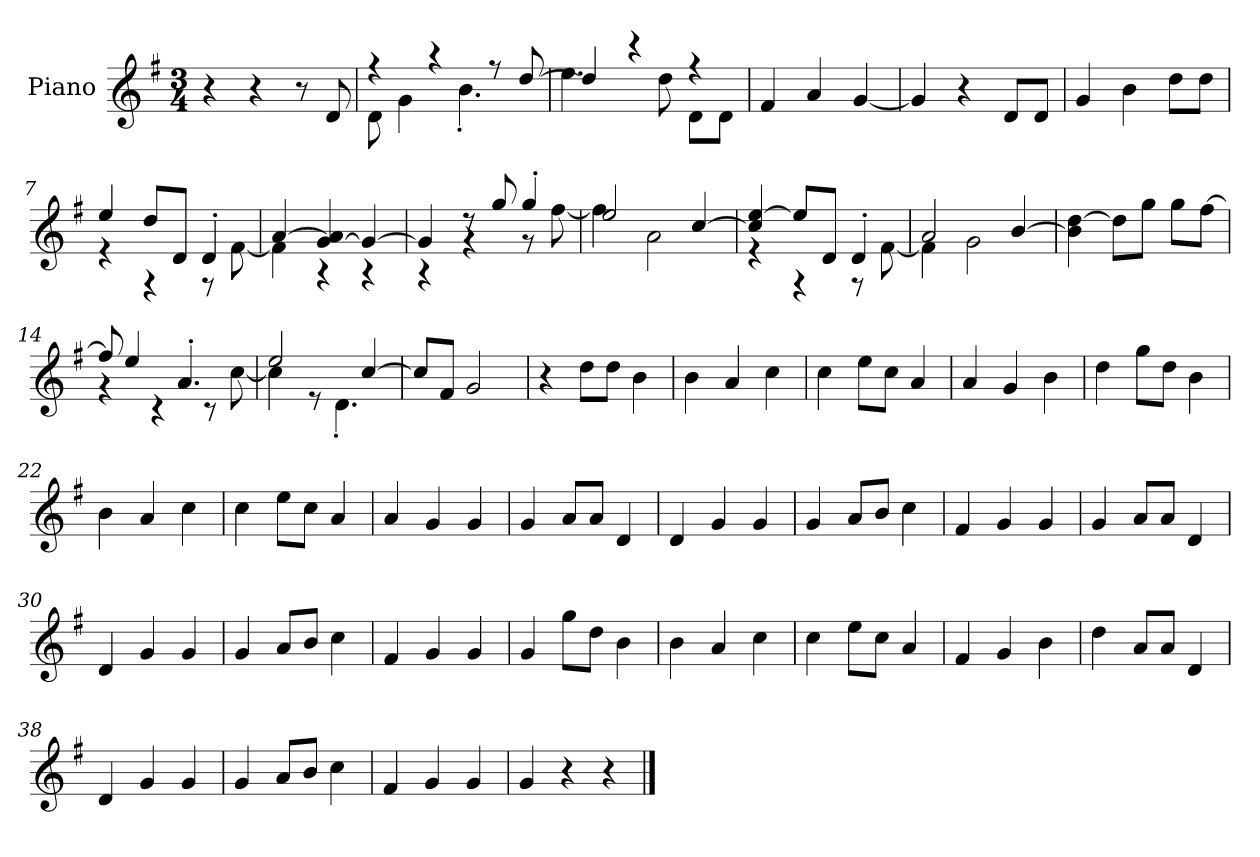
**kern
*part1
*staff1
*I"Piano
*I'P-no
*clefG2
*k[f#]
*M3/4
*MM179
=1
4r
4r
8r
8d/
=2
*^
4r	8d\
.	4g\
4r	.
.	4.b'\
8r	.
[8dd/	.
=3	=3
4dd/]	4.ee\
4r	.
.	8dd\
4r	8d\L
.	8d\J
*v	*v
=4
4f#/
4a/
[4g/
=5
4g/]
4r
8d/L
8d/J
=6
4g/
4b\
8dd\L
8dd\J
=7
*^
4ee/	4r
8dd/L	4r
8d/J	.
4d'/	8r
.	[8f#\
!!LO:LB:g=z	!!
=8	=8
[4a/	4f#\]
[4g/ 4a/]	4r
4g/_	4r
=9	=9
4g/]	4r
8r	4r
8gg/	.
4gg'/	8r
.	[8ff#\
=10	=10
2ee/	4ff#\]
.	2a\
[4cc/	.
=11	=11
4cc/] [4ee/	4r
8ee/L]	4r
8d/J	.
4d'/	8r
.	[8f#\
=12	=12
2a/	4f#\]
.	2g\
[4b/	.
*v	*v
=13
4b\] [4dd\
8dd\L]
8gg\J
8gg\L
[8ff#\J
=14
*^
8ff#/]	4r
4ee/	.
.	4r
4.a'/	.
.	8r
.	[8cc\
=15	=15
2ee/	4cc\]
.	8r
.	4.d'\
[4cc/	.
*v	*v
!!LO:LB:g=z
=16
8cc/L]
8f#/J
2g/
=17
4r
8dd\L
8dd\J
4b\
=18
4b\
4a/
4cc\
=19
4cc\
8ee\L
8cc\J
4a/
=20
4a/
4g/
4b\
=21
4dd\
8gg\L
8dd\J
4b\
=22
4b\
4a/
4cc\
=23
4cc\
8ee\L
8cc\J
4a/
=24
4a/
4g/
4g/
=25
4g/
8a/L
8a/J
4d/
!!LO:LB:g=z
=26
4d/
4g/
4g/
=27
4g/
8a/L
8b/J
4cc\
=28
4f#/
4g/
4g/
=29
4g/
8a/L
8a/J
4d/
=30
4d/
4g/
4g/
=31
4g/
8a/L
8b/J
4cc\
=32
4f#/
4g/
4g/
=33
4g/
8gg\L
8dd\J
4b\
=34
4b\
4a/
4cc\
=35
4cc\
8ee\L
8cc\J
4a/
!!LO:LB:g=z
=36
4f#/
4g/
4b\
=37
4dd\
8a/L
8a/J
4d/
=38
4d/
4g/
4g/
=39
4g/
8a/L
8b/J
4cc\
=40
4f#/
4g/
4g/
=41
4g/
4r
4r
==
*-
